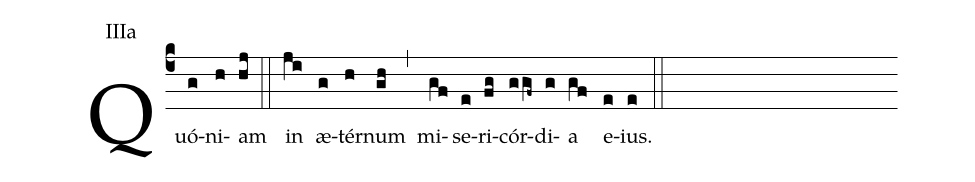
annotation: IIIa;
%%
(c4)Quó(g)ni(h)am(hj) (::) in(ji) æ(g)tér(h)num(gh) (,) mi(gf)se(e)ri(fg)cór(ggf~)di(g)a(gf) e(e)ius.(e) (::)
